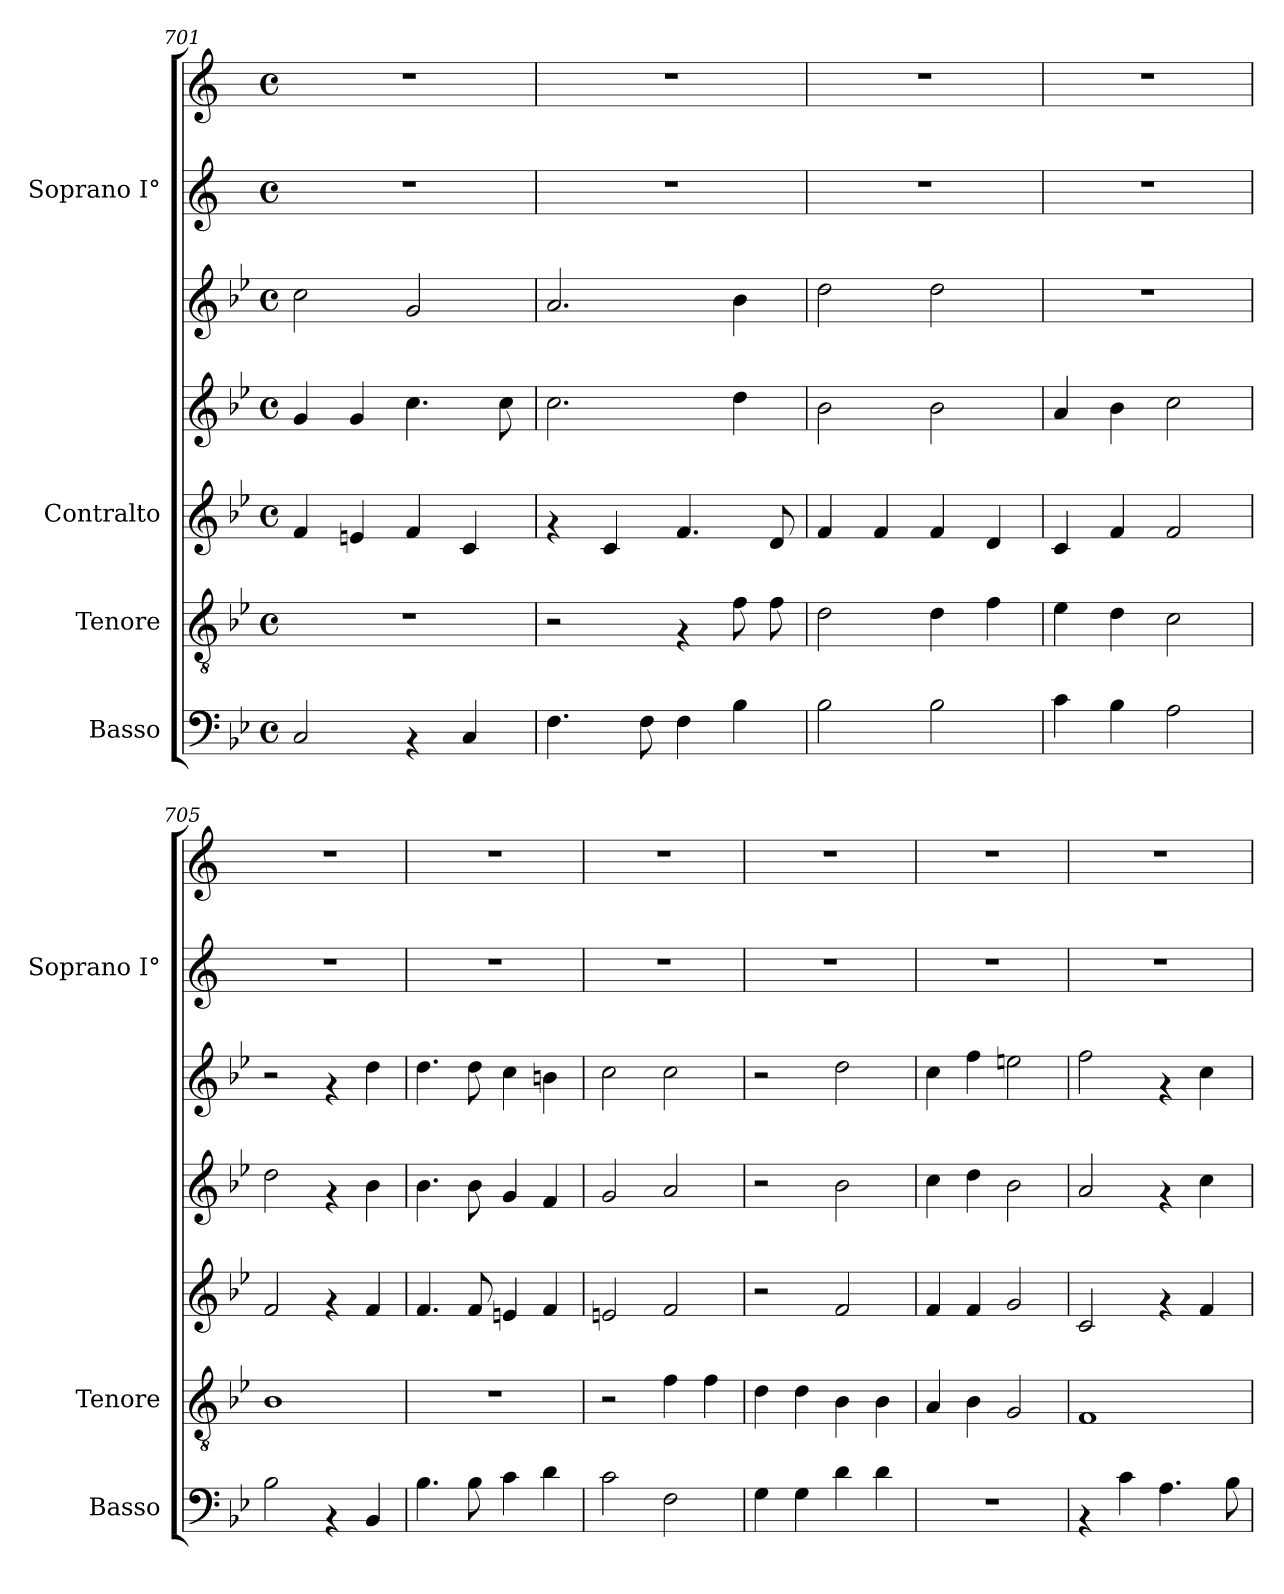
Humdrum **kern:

**kern	**kern	**kern	**kern	**kern	**kern	**kern
*part6	*part5	*part4	*part3	*part2	*part1	*part1
*staff7	*staff6	*staff5	*staff4	*staff3	*staff2	*staff1
*I"Basso	*I"Tenore	*I"Contralto	*	*	*I"Soprano I°	*
*I'Basso	*I'Tenore	*	*	*	*I'Soprano I°	*
!!LO:LB:g=z
*clefF4	*clefGv2	*clefG2	*clefG2	*clefG2	*clefG2	*clefG2
*k[b-e-]	*k[b-e-]	*k[b-e-]	*k[b-e-]	*k[b-e-]	*k[]	*k[]
*B-:	*B-:	*B-:	*B-:	*B-:	*C:	*C:
*M4/4	*M4/4	*M4/4	*M4/4	*M4/4	*M4/4	*M4/4
*met(c)	*met(c)	*met(c)	*met(c)	*met(c)	*met(c)	*met(c)
=701	=701	=701	=701	=701	=701	=701
2C/	1r	4f/	4g/	2cc\	1r	1r
.	.	4en/	4g/	.	.	.
4rAA	.	4f/	4.cc\	2g/	.	.
4C/	.	4c/	.	.	.	.
.	.	.	8cc\	.	.	.
=702	=702	=702	=702	=702	=702	=702
4.F\	2r	4rf	2.cc\	2.a/	1r	1r
.	.	4c/	.	.	.	.
8F\	.	.	.	.	.	.
4F\	4rF	4.f/	.	.	.	.
4B-\	8f\	.	4dd\	4b-\	.	.
.	8f\	8d/	.	.	.	.
=703	=703	=703	=703	=703	=703	=703
2B-\	2d\	4f/	2b-\	2dd\	1r	1r
.	.	4f/	.	.	.	.
2B-\	4d\	4f/	2b-\	2dd\	.	.
.	4f\	4d/	.	.	.	.
=704	=704	=704	=704	=704	=704	=704
4c\	4e-\	4c/	4a/	1r	1r	1r
4B-\	4d\	4f/	4b-\	.	.	.
2A\	2c\	2f/	2cc\	.	.	.
=705	=705	=705	=705	=705	=705	=705
2B-\	1B-	2f/	2dd\	2r	1r	1r
4rAA	.	4rf	4rf	4rf	.	.
4BB-/	.	4f/	4b-\	4dd\	.	.
!!LO:PB:g=z
=706	=706	=706	=706	=706	=706	=706
4.B-\	1r	4.f/	4.b-\	4.dd\	1r	1r
8B-\	.	8f/	8b-\	8dd\	.	.
4c\	.	4en/	4g/	4cc\	.	.
4d\	.	4f/	4f/	4bn\	.	.
=707	=707	=707	=707	=707	=707	=707
2c\	2r	2en/	2g/	2cc\	1r	1r
2F\	4f\	2f/	2a/	2cc\	.	.
.	4f\	.	.	.	.	.
=708	=708	=708	=708	=708	=708	=708
4G\	4d\	2r	2r	2r	1r	1r
4G\	4d\	.	.	.	.	.
4d\	4B-\	2f/	2b-\	2dd\	.	.
4d\	4B-\	.	.	.	.	.
=709	=709	=709	=709	=709	=709	=709
1r	4A/	4f/	4cc\	4cc\	1r	1r
.	4B-\	4f/	4dd\	4ff\	.	.
.	2G/	2g/	2b-\	2een\	.	.
=710	=710	=710	=710	=710	=710	=710
4rAA	1F	2c/	2a/	2ff\	1r	1r
4c\	.	.	.	.	.	.
4.A\	.	4rf	4rf	4rf	.	.
.	.	4f/	4cc\	4cc\	.	.
8B-\	.	.	.	.	.	.
=	=	=	=	=	=	=
*-	*-	*-	*-	*-	*-	*-
